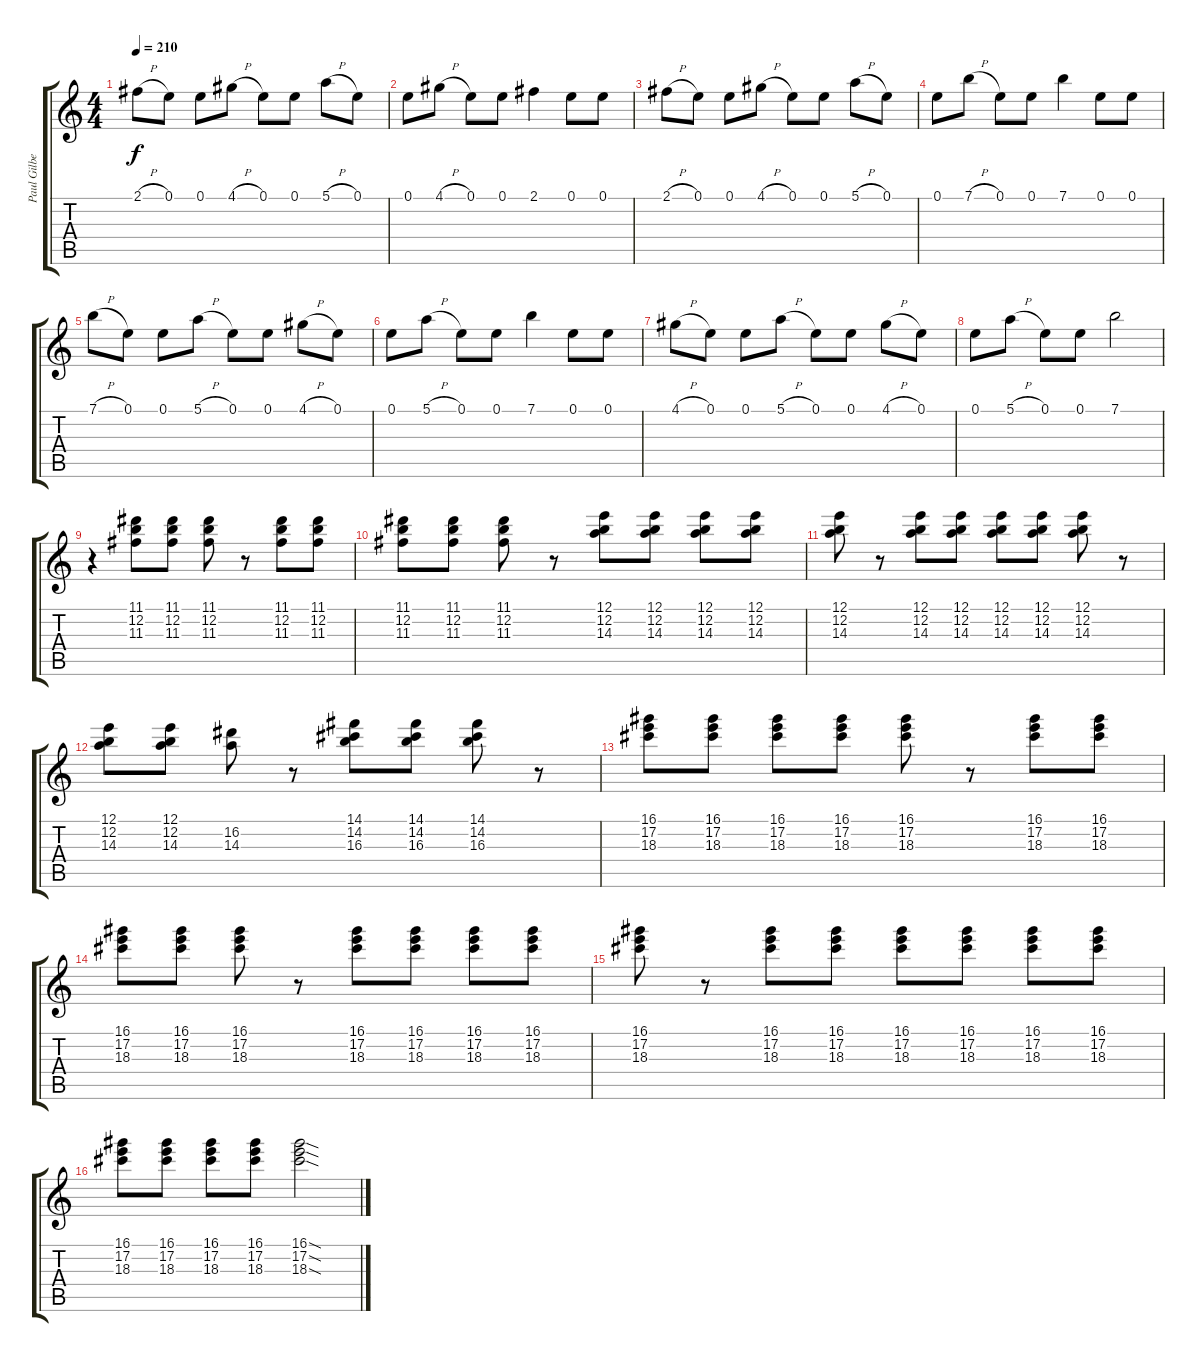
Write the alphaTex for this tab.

\track ("Paul Gilbert" "Paul Gilbe") {instrument distortionguitar}
\staff {score tabs}
\tuning (E4 B3 G3 D3 A2 E2) {hide}
\ts (4 4)
\tempo 210
\clef g2
\ks c
2.1{h}.8{dy f} 0.1.8 0.1.8 4.1{h}.8 0.1.8 0.1.8 5.1{h}.8 0.1.8 |
0.1.8 4.1{h}.8 0.1.8 0.1.8 2.1.4 0.1.8 0.1.8 |
2.1{h}.8 0.1.8 0.1.8 4.1{h}.8 0.1.8 0.1.8 5.1{h}.8 0.1.8 |
0.1.8 7.1{h}.8 0.1.8 0.1.8 7.1.4 0.1.8 0.1.8 |
7.1{h}.8 0.1.8 0.1.8 5.1{h}.8 0.1.8 0.1.8 4.1{h}.8 0.1.8 |
0.1.8 5.1{h}.8 0.1.8 0.1.8 7.1.4 0.1.8 0.1.8 |
4.1{h}.8 0.1.8 0.1.8 5.1{h}.8 0.1.8 0.1.8 4.1{h}.8 0.1.8 |
0.1.8 5.1{h}.8 0.1.8 0.1.8 7.1.2 |
r.4 (11.1 12.2 11.3).8 (11.1 12.2 11.3).8 (11.1 12.2 11.3).8 r.8 (11.1 12.2 11.3).8 (11.1 12.2 11.3).8 |
(11.1 12.2 11.3).8 (11.1 12.2 11.3).8 (11.1 12.2 11.3).8 r.8 (12.1 12.2 14.3).8 (12.1 12.2 14.3).8 (12.1 12.2 14.3).8 (12.1 12.2 14.3).8 |
(12.1 12.2 14.3).8 r.8 (12.1 12.2 14.3).8 (12.1 12.2 14.3).8 (12.1 12.2 14.3).8 (12.1 12.2 14.3).8 (12.1 12.2 14.3).8 r.8 |
(12.1 12.2 14.3).8 (12.1 12.2 14.3).8 (16.2 14.3).8 r.8 (14.1 14.2 16.3).8 (14.1 14.2 16.3).8 (14.1 14.2 16.3).8 r.8 |
(16.1 17.2 18.3).8 (16.1 17.2 18.3).8 (16.1 17.2 18.3).8 (16.1 17.2 18.3).8 (16.1 17.2 18.3).8 r.8 (16.1 17.2 18.3).8 (16.1 17.2 18.3).8 |
(16.1 17.2 18.3).8 (16.1 17.2 18.3).8 (16.1 17.2 18.3).8 r.8 (16.1 17.2 18.3).8 (16.1 17.2 18.3).8 (16.1 17.2 18.3).8 (16.1 17.2 18.3).8 |
(16.1 17.2 18.3).8 r.8 (16.1 17.2 18.3).8 (16.1 17.2 18.3).8 (16.1 17.2 18.3).8 (16.1 17.2 18.3).8 (16.1 17.2 18.3).8 (16.1 17.2 18.3).8 |
(16.1 17.2 18.3).8 (16.1 17.2 18.3).8 (16.1 17.2 18.3).8 (16.1 17.2 18.3).8 (16.1{sod} 17.2{sod} 18.3{sod}).2
